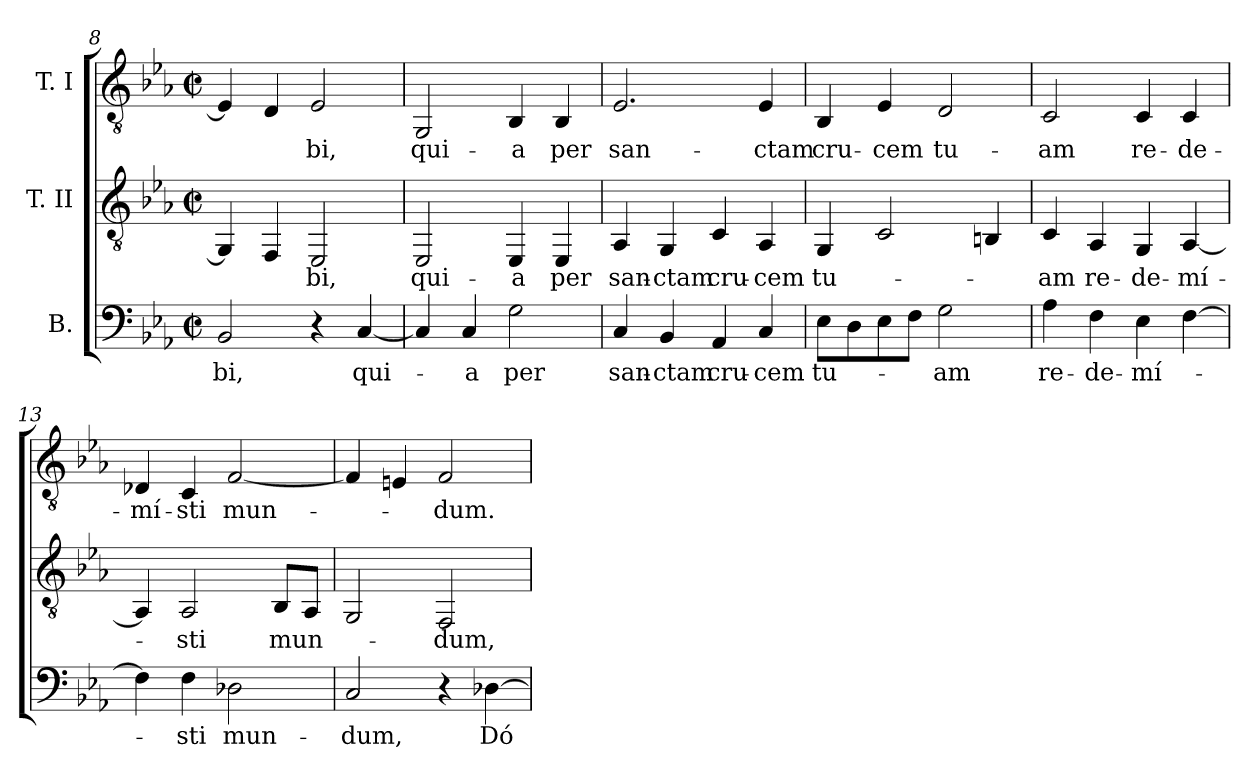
**kern	**text	**kern	**text	**kern	**text
*part3	*part3	*part2	*part2	*part1	*part1
*staff3	*staff3	*staff2	*staff2	*staff1	*staff1
*I"B.	*	*I"T. II	*	*I"T. I	*
*clefF4	*	*clefGv2	*	*clefGv2	*
*k[b-e-a-]	*	*k[b-e-a-]	*	*k[b-e-a-]	*
*E-:	*	*E-:	*	*E-:	*
*M2/2	*	*M2/2	*	*M2/2	*
*met(c|)	*	*met(c|)	*	*met(c|)	*
=8	=8	=8	=8	=8	=8
!	!LO:LY:b:color=#000000	!	!	!	!
2BB-i/	-bi,	4GGi/]	.	4E-i/]	.
.	.	4FFi/	.	4Di/	.
!	!	!	!LO:LY:b:color=#000000	!	!
!	!	!	!	!	!LO:LY:b:color=#000000
4r	.	2EE-i/	-bi,	2E-i/	-bi,
!	!LO:LY:b:color=#000000	!	!	!	!
[4Ci/	qui-	.	.	.	.
=9	=9	=9	=9	=9	=9
!	!	!	!LO:LY:b:color=#000000	!	!
!	!	!	!	!	!LO:LY:b:color=#000000
4Ci/]	.	2EE-i/	qui-	2GGi/	qui-
!	!LO:LY:b:color=#000000	!	!	!	!
4Ci/	-a	.	.	.	.
!	!LO:LY:b:color=#000000	!	!	!	!
!	!	!	!LO:LY:b:color=#000000	!	!
!	!	!	!	!	!LO:LY:b:color=#000000
2Gi\	per	4EE-i/	-a	4BB-i/	-a
!	!	!	!LO:LY:b:color=#000000	!	!
!	!	!	!	!	!LO:LY:b:color=#000000
.	.	4EE-i/	per	4BB-i/	per
=10	=10	=10	=10	=10	=10
!	!LO:LY:b:color=#000000	!	!	!	!
!	!	!	!LO:LY:b:color=#000000	!	!
!	!	!	!	!	!LO:LY:b:color=#000000
4Ci/	san-	4AA-i/	san-	2.E-i/	san-
!	!LO:LY:b:color=#000000	!	!	!	!
!	!	!	!LO:LY:b:color=#000000	!	!
4BB-i/	-ctam	4GGi/	-ctam	.	.
!	!LO:LY:b:color=#000000	!	!	!	!
!	!	!	!LO:LY:b:color=#000000	!	!
4AA-i/	cru-	4Ci/	cru-	.	.
!	!LO:LY:b:color=#000000	!	!	!	!
!	!	!	!LO:LY:b:color=#000000	!	!
!	!	!	!	!	!LO:LY:b:color=#000000
4Ci/	-cem	4AA-i/	-cem	4E-i/	-ctam
=11	=11	=11	=11	=11	=11
!	!LO:LY:b:color=#000000	!	!	!	!
!	!	!	!LO:LY:b:color=#000000	!	!
!	!	!	!	!	!LO:LY:b:color=#000000
8E-i\L	tu-	4GGi/	tu-	4BB-i/	cru-
8Di\	.	.	.	.	.
!	!	!	!	!	!LO:LY:b:color=#000000
8E-i\	.	2Ci/	.	4E-i/	-cem
8Fi\J	.	.	.	.	.
!	!LO:LY:b:color=#000000	!	!	!	!
!	!	!	!	!	!LO:LY:b:color=#000000
2Gi\	-am	.	.	2Di/	tu-
.	.	4BBni/	.	.	.
=12	=12	=12	=12	=12	=12
!	!LO:LY:b:color=#000000	!	!	!	!
!	!	!	!LO:LY:b:color=#000000	!	!
!	!	!	!	!	!LO:LY:b:color=#000000
4A-i\	re-	4Ci/	-am	2Ci/	-am
!	!LO:LY:b:color=#000000	!	!	!	!
!	!	!	!LO:LY:b:color=#000000	!	!
4Fi\	-de-	4AA-i/	re-	.	.
!	!LO:LY:b:color=#000000	!	!	!	!
!	!	!	!LO:LY:b:color=#000000	!	!
!	!	!	!	!	!LO:LY:b:color=#000000
4E-i\	-mí-	4GGi/	-de-	4Ci/	re-
!	!	!	!LO:LY:b:color=#000000	!	!
!	!	!	!	!	!LO:LY:b:color=#000000
[4Fi\	.	[4AA-i/	-mí-	4Ci/	-de-
!!LO:LB:g=z
=13	=13	=13	=13	=13	=13
!	!	!	!	!	!LO:LY:b:color=#000000
4Fi\]	.	4AA-i/]	.	4D-Xi/	-mí-
!	!LO:LY:b:color=#000000	!	!	!	!
!	!	!	!LO:LY:b:color=#000000	!	!
!	!	!	!	!	!LO:LY:b:color=#000000
4Fi\	-sti	2AA-i/	-sti	4Ci/	-sti
!	!LO:LY:b:color=#000000	!	!	!	!
!	!	!	!	!	!LO:LY:b:color=#000000
2D-Xi\	mun-	.	.	[2Fi/	mun-
!	!	!	!LO:LY:b:color=#000000	!	!
.	.	8BB-i/L	mun-	.	.
.	.	8AA-i/J	.	.	.
=14	=14	=14	=14	=14	=14
!	!LO:LY:b:color=#000000	!	!	!	!
2Ci/	-dum,	2GGi/	.	4Fi/]	.
.	.	.	.	4Eni/	.
!	!	!	!LO:LY:b:color=#000000	!	!
!	!	!	!	!	!LO:LY:b:color=#000000
4r	.	2FFi/	-dum,	2Fi/	-dum.
!	!LO:LY:b:color=#000000	!	!	!	!
[4D-Xi\	Dó-	.	.	.	.
=	=	=	=	=	=
*-	*-	*-	*-	*-	*-
